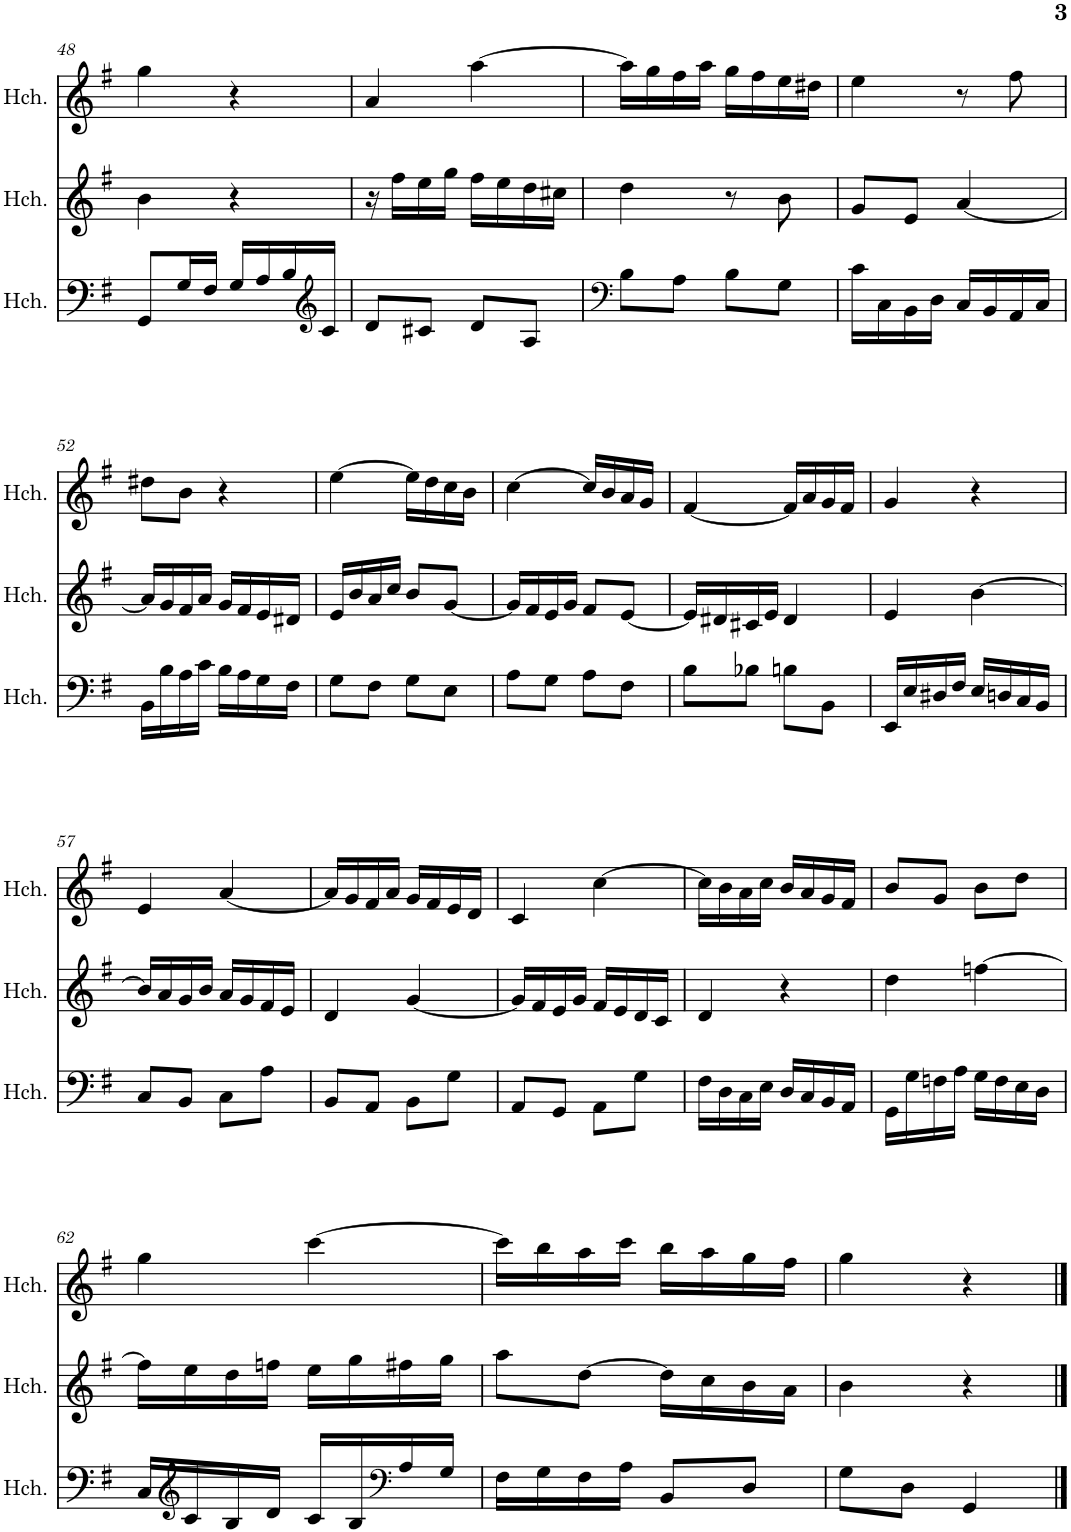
**kern	**kern	**kern
*part3	*part2	*part1
*staff3	*staff2	*staff1
*I"Harpsichord, Johann Sebastian Bach  (1685-1750)	*I"Harpsichord, --------------------------------------	*I"Harpsichord, Solo Harpsichord with 2 Manuals
*I'Hch.	*I'Hch.	*I'Hch.
!!LO:PB:g=z
*clefF4	*clefG2	*clefG2
*k[f#]	*k[f#]	*k[f#]
*M2/4	*M2/4	*M2/4
=48	=48	=48
8GG/L	4b\	4gg\
16G/L	.	.
16F#/JJ	.	.
16G/LL	4r	4r
16A/	.	.
16B/	.	.
*clefG2	*	*
16c/JJ	.	.
=49	=49	=49
8d/L	16r	4a/
.	16ff#\LL	.
8c#X/J	16ee\	.
.	16gg\JJ	.
8d/L	16ff#\LL	[4aa\
.	16ee\	.
8A/J	16dd\	.
.	16cc#X\JJ	.
=50	=50	=50
*clefF4	*	*
8B\L	4dd\	16aa\LL]
.	.	16gg\
8A\J	.	16ff#\
.	.	16aa\JJ
8B\L	8r	16gg\LL
.	.	16ff#\
8G\J	8b\	16ee\
.	.	16dd#X\JJ
=51	=51	=51
16c\LL	8g/L	4ee\
16C\	.	.
16BB\	8e/J	.
16D\JJ	.	.
16C/LL	[4a/	8r
16BB/	.	.
16AA/	.	8ff#\
16C/JJ	.	.
!!LO:LB:g=z
=52	=52	=52
16BB\LL	16a/LL]	8dd#X\L
16B\	16g/	.
16A\	16f#/	8b\J
16c\JJ	16a/JJ	.
16B\LL	16g/LL	4r
16A\	16f#/	.
16G\	16e/	.
16F#\JJ	16d#X/JJ	.
=53	=53	=53
8G\L	16e/LL	[4ee\
.	16b/	.
8F#\J	16a/	.
.	16cc/JJ	.
8G\L	8b/L	16ee\LL]
.	.	16dd\
8E\J	[8g/J	16cc\
.	.	16b\JJ
=54	=54	=54
8A\L	16g/LL]	[4cc\
.	16f#/	.
8G\J	16e/	.
.	16g/JJ	.
8A\L	8f#/L	16cc/LL]
.	.	16b/
8F#\J	[8e/J	16a/
.	.	16g/JJ
=55	=55	=55
8B\L	16e/LL]	[4f#/
.	16d#X/	.
8B-X\J	16c#X/	.
.	16e/JJ	.
8Bn\L	4d#/	16f#/LL]
.	.	16a/
8BB\J	.	16g/
.	.	16f#/JJ
=56	=56	=56
16EE/LL	4e/	4g/
16E/	.	.
16D#X/	.	.
16F#/JJ	.	.
16E/LL	[4b\	4r
16Dn/	.	.
16C/	.	.
16BB/JJ	.	.
!!LO:LB:g=z
=57	=57	=57
8C/L	16b/LL]	4e/
.	16a/	.
8BB/J	16g/	.
.	16b/JJ	.
8C\L	16a/LL	[4a/
.	16g/	.
8A\J	16f#/	.
.	16e/JJ	.
=58	=58	=58
8BB/L	4d/	16a/LL]
.	.	16g/
8AA/J	.	16f#/
.	.	16a/JJ
8BB\L	[4g/	16g/LL
.	.	16f#/
8G\J	.	16e/
.	.	16d/JJ
=59	=59	=59
8AA/L	16g/LL]	4c/
.	16f#/	.
8GG/J	16e/	.
.	16g/JJ	.
8AA\L	16f#/LL	[4cc\
.	16e/	.
8G\J	16d/	.
.	16c/JJ	.
=60	=60	=60
16F#\LL	4d/	16cc\LL]
16D\	.	16b\
16C\	.	16a\
16E\JJ	.	16cc\JJ
16D/LL	4r	16b/LL
16C/	.	16a/
16BB/	.	16g/
16AA/JJ	.	16f#/JJ
=61	=61	=61
16GG\LL	4dd\	8b/L
16G\	.	.
16Fn\	.	8g/J
16A\JJ	.	.
16G\LL	[4ffn\	8b\L
16F\	.	.
16E\	.	8dd\J
16D\JJ	.	.
!!LO:LB:g=z
=62	=62	=62
16C/LL	16ff\LL]	4gg\
*clefG2	*	*
16c/	16ee\	.
16B/	16dd\	.
16d/JJ	16ffn\JJ	.
16c/LL	16ee\LL	[4ccc\
16B/	16gg\	.
*clefF4	*	*
16A/	16ff#X\	.
16G/JJ	16gg\JJ	.
=63	=63	=63
16F#\LL	8aa\L	16ccc\LL]
16G\	.	16bb\
16F#\	[8dd\J	16aa\
16A\JJ	.	16ccc\JJ
8BB/L	16dd\LL]	16bb\LL
.	16cc\	16aa\
8D/J	16b\	16gg\
.	16a\JJ	16ff#\JJ
=64	=64	=64
8G\L	4b\	4gg\
8D\J	.	.
4GG/	4r	4r
==	==	==
*-	*-	*-
